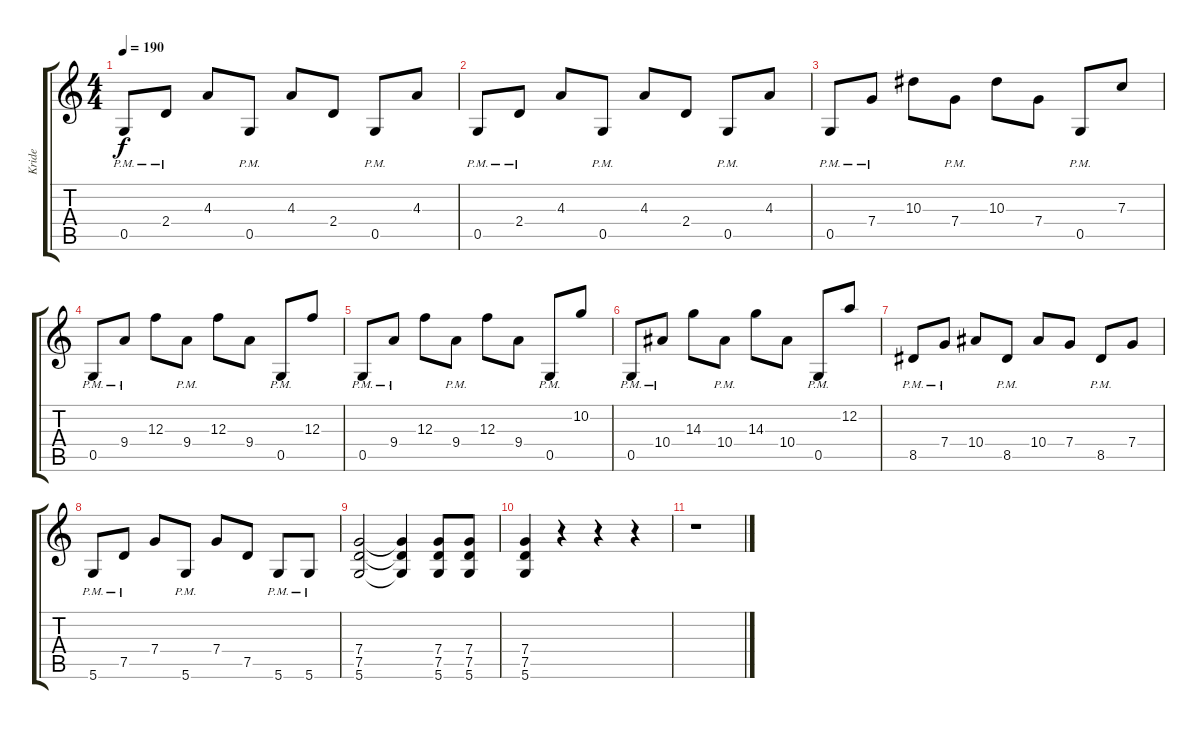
\track ("Kride" "Kride") {instrument distortionguitar}
\staff {score tabs}
\tuning (D4 A3 F3 C3 G2 D2) {hide}
\ts (4 4)
\tempo 190
\clef g2
\ks c
0.5{pm}.8{dy f} 2.4{pm}.8 4.3.8 0.5{pm}.8 4.3.8 2.4.8 0.5{pm}.8 4.3.8 |
0.5{pm}.8 2.4{pm}.8 4.3.8 0.5{pm}.8 4.3.8 2.4.8 0.5{pm}.8 4.3.8 |
0.5{pm}.8 7.4{pm}.8 10.3.8 7.4{pm}.8 10.3.8 7.4.8 0.5{pm}.8 7.3.8 |
0.5{pm}.8 9.4{pm}.8 12.3.8 9.4{pm}.8 12.3.8 9.4.8 0.5{pm}.8 12.3.8 |
0.5{pm}.8 9.4{pm}.8 12.3.8 9.4{pm}.8 12.3.8 9.4.8 0.5{pm}.8 10.2.8 |
0.5{pm}.8 10.4{pm}.8 14.3.8 10.4{pm}.8 14.3.8 10.4.8 0.5{pm}.8 12.2.8 |
8.5{pm}.8 7.4{pm}.8 10.4.8 8.5{pm}.8 10.4.8 7.4.8 8.5{pm}.8 7.4.8 |
5.6{pm}.8 7.5{pm}.8 7.4.8 5.6{pm}.8 7.4.8 7.5.8 5.6{pm}.8 5.6{pm}.8 |
(7.4 7.5 5.6).2 (7.4{t} 7.5{t} 5.6{t}).4 (7.4 7.5 5.6).8 (7.4 7.5 5.6).8 |
(7.4 7.5 5.6).4 r.4 r.4 r.4 |
r.1
